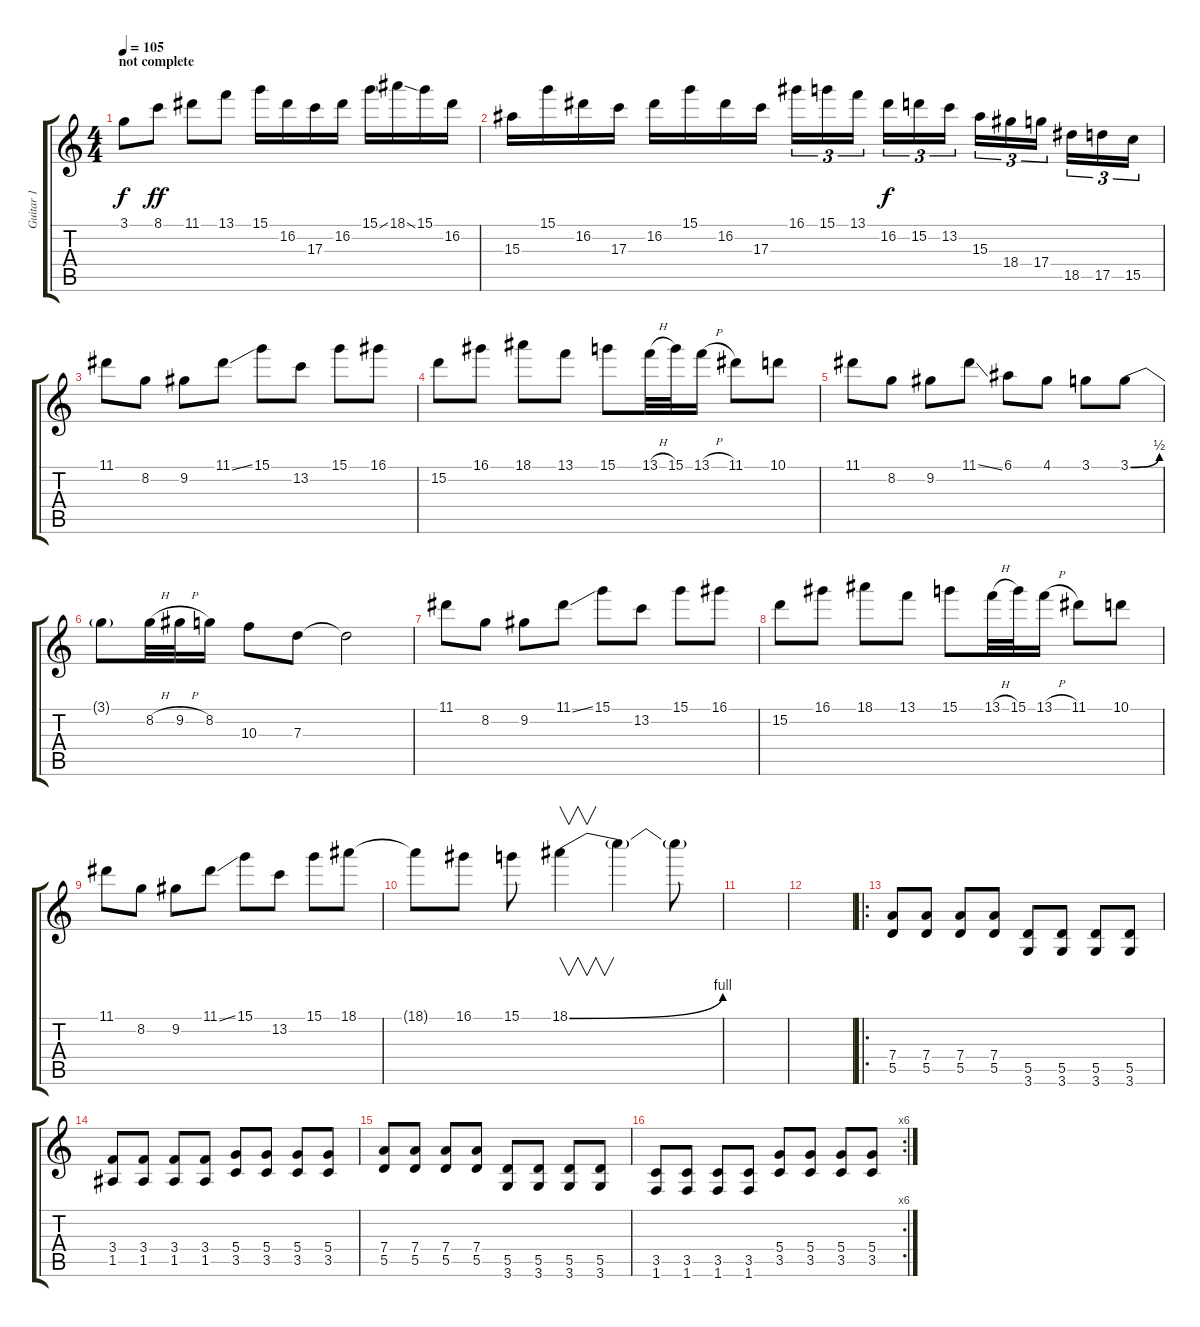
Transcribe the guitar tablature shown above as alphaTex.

\track ("Guitar 1" "Guitar 1") {instrument distortionguitar}
\staff {score tabs}
\tuning (E4 B3 G3 D3 A2 E2) {hide}
\ts (4 4)
\section ("" "not complete")
\tempo 105
\clef g2
\ks c
3.1{t}.8{dy f} 8.1.8{dy ff} 11.1.8 13.1.8 15.1.16 16.2.16 17.3.16 16.2.16 15.1{ss}.16 18.1{ss}.16 15.1.16 16.2.16 |
15.3.16 15.1.16 16.2.16 17.3.16 16.2.16 15.1.16 16.2.16 17.3.16 16.1.16{tu (3 2)} 15.1.16{tu (3 2)} 13.1.16{tu (3 2)} 16.2.16{tu (3 2) dy f} 15.2.16{tu (3 2)} 13.2.16{tu (3 2)} 15.3.16{tu (3 2)} 18.4.16{tu (3 2)} 17.4.16{tu (3 2)} 18.5.16{tu (3 2)} 17.5.16{tu (3 2)} 15.5.16{tu (3 2)} |
11.1.8 8.2.8 9.2.8 11.1{ss}.8 15.1.8 13.2.8 15.1.8 16.1.8 |
15.2.8 16.1.8 18.1.8 13.1.8 15.1.8 13.1{h}.32 15.1.32 13.1{h}.16 11.1.8 10.1.8 |
11.1.8 8.2.8 9.2.8 11.1{ss}.8 6.1.8 4.1.8 3.1.8 3.1{be (bend 0 0 60 2)}.8 |
3.1{t}.8 8.2{h}.32 9.2{h}.32 8.2.16 10.3.8 7.3.8 7.3{t}.2 |
11.1.8 8.2.8 9.2.8 11.1{ss}.8 15.1.8 13.2.8 15.1.8 16.1.8 |
15.2.8 16.1.8 18.1.8 13.1.8 15.1.8 13.1{h}.32 15.1.32 13.1{h}.16 11.1.8 10.1.8 |
11.1.8 8.2.8 9.2.8 11.1{ss}.8 15.1.8 13.2.8 15.1.8 18.1.8 |
18.1{t}.8 16.1.8 15.1.8 18.1{be (bend 0 0 60 4)}.4{v} 18.1{t}.4 18.1{t}.8 |
|
|
\ro
(7.4 5.5).8 (7.4 5.5).8 (7.4 5.5).8 (7.4 5.5).8 (5.5 3.6).8 (5.5 3.6).8 (5.5 3.6).8 (5.5 3.6).8 |
(3.4 1.5).8 (3.4 1.5).8 (3.4 1.5).8 (3.4 1.5).8 (5.4 3.5).8 (5.4 3.5).8 (5.4 3.5).8 (5.4 3.5).8 |
(7.4 5.5).8 (7.4 5.5).8 (7.4 5.5).8 (7.4 5.5).8 (5.5 3.6).8 (5.5 3.6).8 (5.5 3.6).8 (5.5 3.6).8 |
\rc 6
(3.5 1.6).8 (3.5 1.6).8 (3.5 1.6).8 (3.5 1.6).8 (5.4 3.5).8 (5.4 3.5).8 (5.4 3.5).8 (5.4 3.5).8
